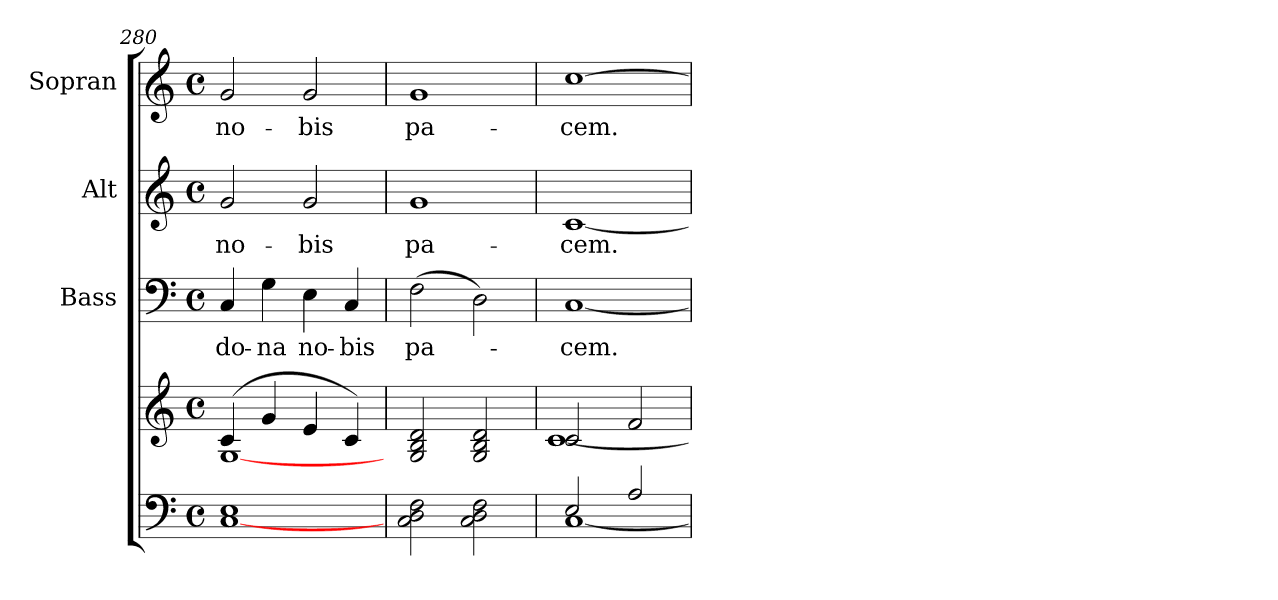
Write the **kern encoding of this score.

**kern	**kern	**kern	**text	**kern	**text	**kern	**text
*part4	*part4	*part3	*part3	*part2	*part2	*part1	*part1
*staff5	*staff4	*staff3	*staff3	*staff2	*staff2	*staff1	*staff1
*	*	*I"Bass	*	*I"Alt	*	*I"Sopran	*
*	*	*I'B.	*	*I'A	*	*I'S	*
*clefF4	*clefG2	*clefF4	*	*clefG2	*	*clefG2	*
*k[]	*k[]	*k[]	*	*k[]	*	*k[]	*
*C:	*C:	*C:	*	*C:	*	*C:	*
*M4/4	*M4/4	*M4/4	*	*M4/4	*	*M4/4	*
*met(c)	*met(c)	*met(c)	*	*met(c)	*	*met(c)	*
=280	=280	=280	=280	=280	=280	=280	=280
*^	*^	*	*	*	*	*	*
!	!	!	!	!	!LO:LY:b	!	!LO:LY:b	!	!LO:LY:b
1E	[<1C	(4c/	[<1G	4C/	do-	2g/	no-	2g/	no-
!	!	!	!	!	!LO:LY:b	!	!	!	!
.	.	4g/	.	4G\	-na	.	.	.	.
!	!	!	!	!	!LO:LY:b	!	!LO:LY:b	!	!LO:LY:b
.	.	4e/	.	4E\	no-	2g/	-bis	2g/	-bis
!	!	!	!	!	!LO:LY:b	!	!	!	!
.	.	4c/)	.	4C/	-bis	.	.	.	.
*v	*v	*	*	*	*	*	*	*	*
*	*v	*v	*	*	*	*	*	*
!!LO:LB:g=z
=281	=281	=281	=281	=281	=281	=281	=281
!	!	!	!LO:LY:b	!	!LO:LY:b	!	!LO:LY:b
2C\ 2D\ 2F\	2G/ 2B/ 2d/	(>2F\	pa-	1g	pa-	1g	pa-
2C\ 2D\ 2F\	2G/ 2B/ 2d/	2D\)	.	.	.	.	.
=282	=282	=282	=282	=282	=282	=282	=282
*^	*^	*	*	*	*	*	*
!	!	!	!	!	!LO:LY:b	!	!LO:LY:b	!	!LO:LY:b
2E/	[<1C	2c/	[<1c	[1C	-cem.	[1c	-cem.	[1cc	-cem.
2A/	.	2f/	.	.	.	.	.	.	.
*v	*v	*	*	*	*	*	*	*	*
*	*v	*v	*	*	*	*	*	*
=	=	=	=	=	=	=	=
*-	*-	*-	*-	*-	*-	*-	*-
